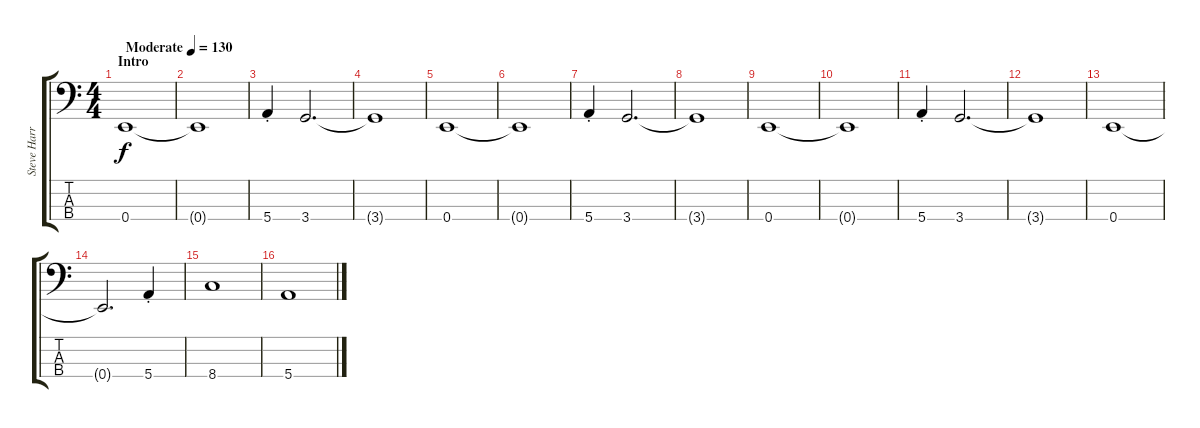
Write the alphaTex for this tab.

\track ("Steve Harris" "Steve Harr") {instrument electricbassfinger}
\staff {score tabs}
\tuning (G2 D2 A1 E1) {hide}
\ts (4 4)
\section ("" "Intro")
\tempo (130 "Moderate")
\clef f4
\ks c
0.4.1{dy f instrument electricbassfinger} |
0.4{t}.1 |
5.4{st}.4 3.4.2{d} |
3.4{t}.1 |
0.4.1 |
0.4{t}.1 |
5.4{st}.4 3.4.2{d} |
3.4{t}.1 |
0.4.1 |
0.4{t}.1 |
5.4{st}.4 3.4.2{d} |
3.4{t}.1 |
0.4.1 |
0.4{t}.2{d} 5.4{st}.4 |
8.4.1 |
5.4.1
